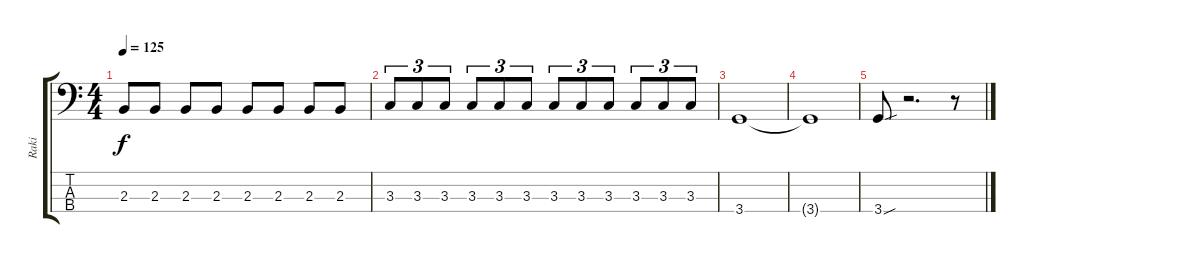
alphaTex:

\track ("Raki" "Raki") {instrument electricbassfinger}
\staff {score tabs}
\tuning (G2 D2 A1 E1) {hide}
\ts (4 4)
\tempo 125
\clef f4
\ks c
2.3.8{dy f} 2.3.8 2.3.8 2.3.8 2.3.8 2.3.8 2.3.8 2.3.8 |
3.3.8{tu (3 2)} 3.3.8{tu (3 2)} 3.3.8{tu (3 2)} 3.3.8{tu (3 2)} 3.3.8{tu (3 2)} 3.3.8{tu (3 2)} 3.3.8{tu (3 2)} 3.3.8{tu (3 2)} 3.3.8{tu (3 2)} 3.3.8{tu (3 2)} 3.3.8{tu (3 2)} 3.3.8{tu (3 2)} |
3.4.1 |
3.4{t}.1 |
3.4{sou}.8 r.2{d} r.8
